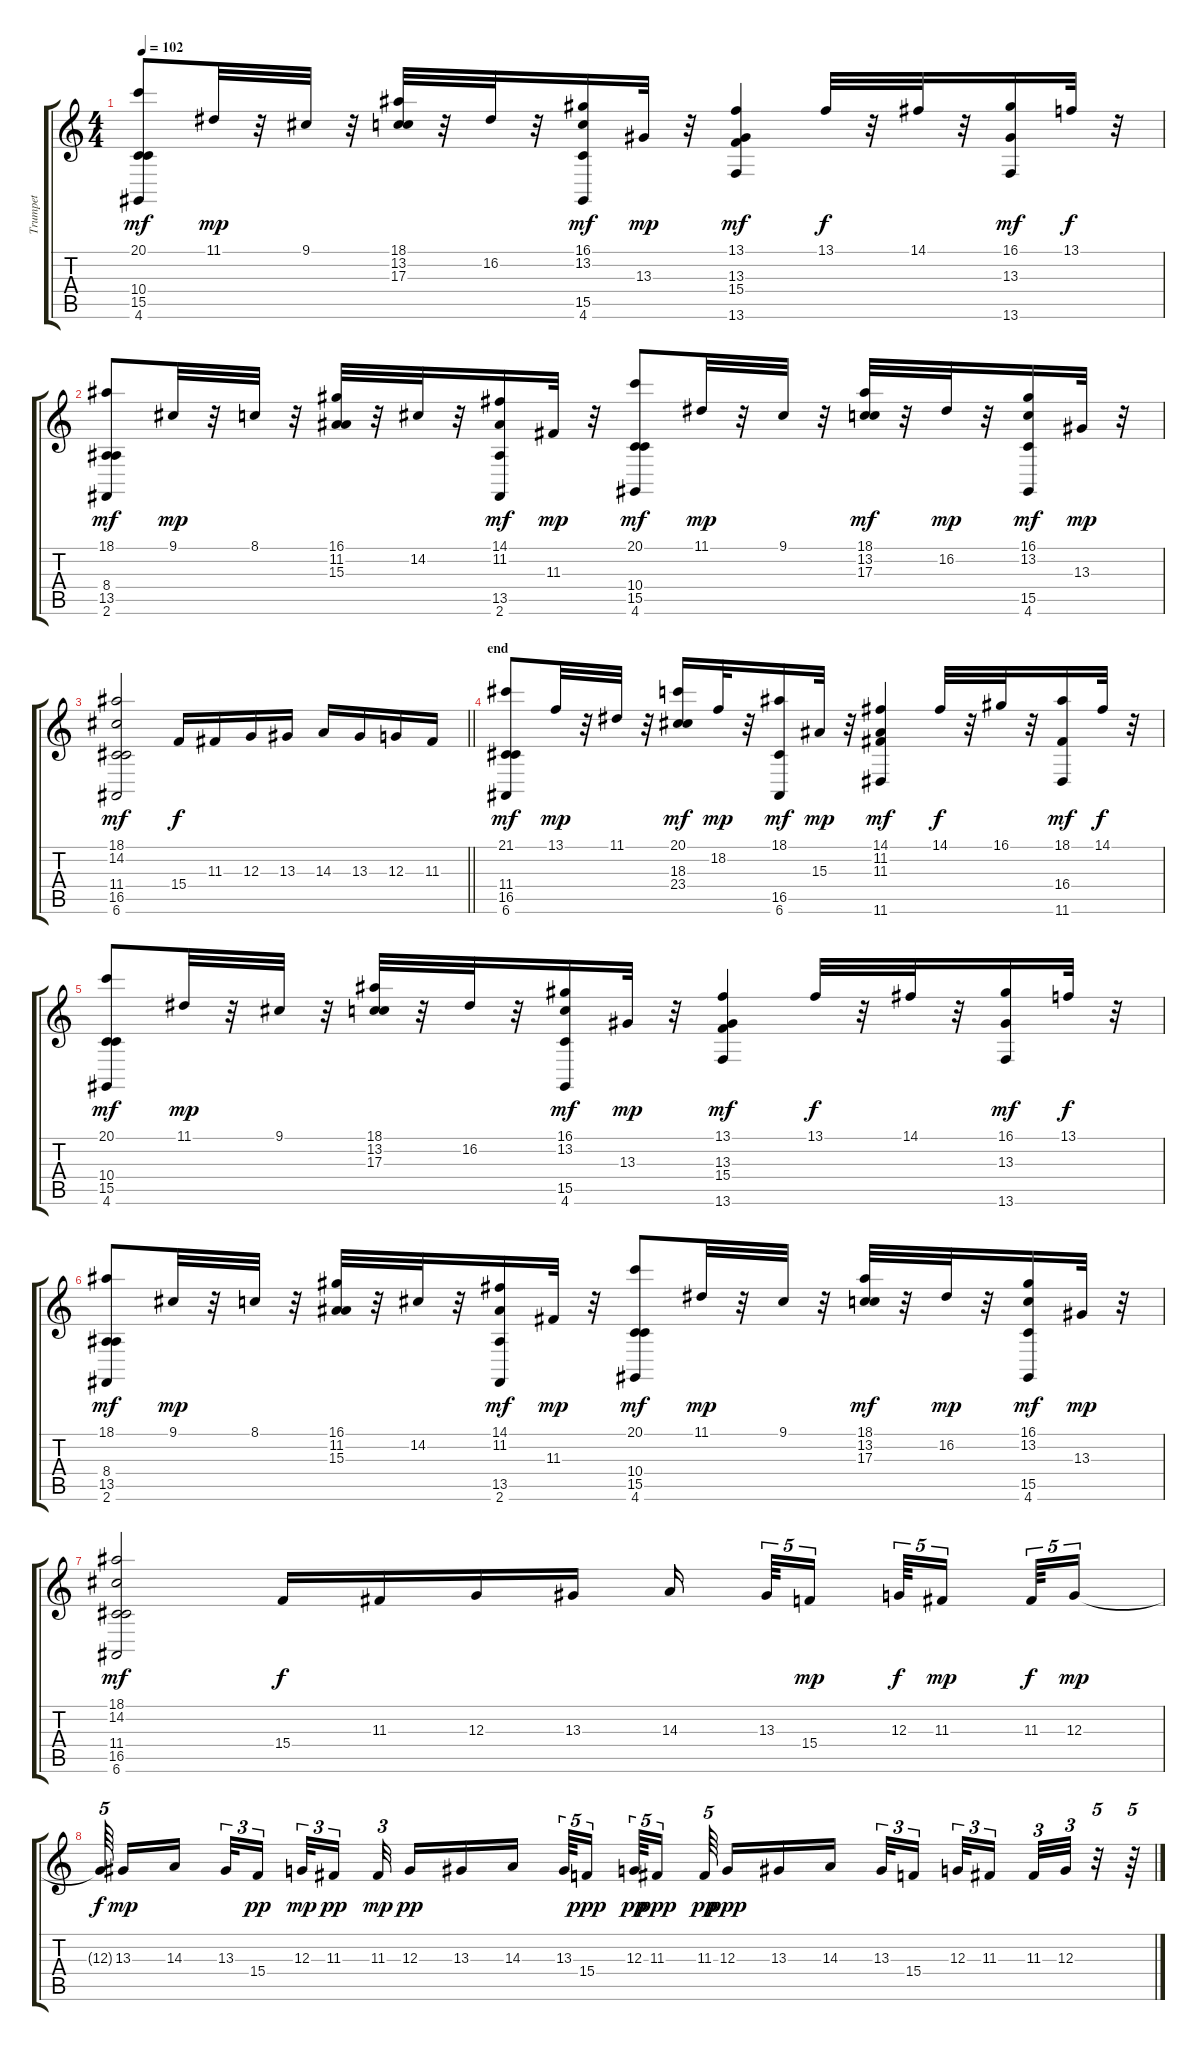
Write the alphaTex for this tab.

\track ("Trumpet" "Trumpet") {instrument trumpet}
\staff {score tabs}
\tuning (E4 B3 G3 D3 A2 E2) {hide}
\ts (4 4)
\tempo 102
\clef g2
\ks c
(20.1 10.4 15.5 4.6).8{dy mf} 11.1.32{dy mp} r.32 9.1.32 r.32 (18.1 13.2 17.3).32 r.32 16.2.32 r.32 (16.1 13.2 15.5 4.6).16{dy mf} 13.3.32{dy mp} r.32 (13.1 13.3 15.4 13.6).4{dy mf} 13.1.32{dy f} r.32 14.1.32 r.32 (16.1 13.3 13.6).16{dy mf} 13.1.32{dy f} r.32 |
(18.1 8.4 13.5 2.6).8{dy mf} 9.1.32{dy mp} r.32 8.1.32 r.32 (16.1 11.2 15.3).32 r.32 14.2.32 r.32 (14.1 11.2 13.5 2.6).16{dy mf} 11.3.32{dy mp} r.32 (20.1 10.4 15.5 4.6).8{dy mf} 11.1.32{dy mp} r.32 9.1.32 r.32 (18.1 13.2 17.3).32{dy mf} r.32 16.2.32{dy mp} r.32 (16.1 13.2 15.5 4.6).16{dy mf} 13.3.32{dy mp} r.32 |
\barLineRight lightlight
(18.1 14.2 11.4 16.5 6.6).2{dy mf} 15.4.16{dy f} 11.3.16 12.3.16 13.3.16 14.3.16 13.3.16 12.3.16 11.3.16 |
\section ("" "end")
(21.1 11.4 16.5 6.6).8{dy mf} 13.1.32{dy mp} r.32 11.1.32 r.32 (20.1 18.3 23.4).16{dy mf} 18.2.32{dy mp} r.32 (18.1 16.5 6.6).16{dy mf} 15.3.32{dy mp} r.32 (14.1 11.2 11.3 11.6).4{dy mf} 14.1.32{dy f} r.32 16.1.32 r.32 (18.1 16.4 11.6).16{dy mf} 14.1.32{dy f} r.32 |
(20.1 10.4 15.5 4.6).8{dy mf} 11.1.32{dy mp} r.32 9.1.32 r.32 (18.1 13.2 17.3).32 r.32 16.2.32 r.32 (16.1 13.2 15.5 4.6).16{dy mf} 13.3.32{dy mp} r.32 (13.1 13.3 15.4 13.6).4{dy mf} 13.1.32{dy f} r.32 14.1.32 r.32 (16.1 13.3 13.6).16{dy mf} 13.1.32{dy f} r.32 |
(18.1 8.4 13.5 2.6).8{dy mf} 9.1.32{dy mp} r.32 8.1.32 r.32 (16.1 11.2 15.3).32 r.32 14.2.32 r.32 (14.1 11.2 13.5 2.6).16{dy mf} 11.3.32{dy mp} r.32 (20.1 10.4 15.5 4.6).8{dy mf} 11.1.32{dy mp} r.32 9.1.32 r.32 (18.1 13.2 17.3).32{dy mf} r.32 16.2.32{dy mp} r.32 (16.1 13.2 15.5 4.6).16{dy mf} 13.3.32{dy mp} r.32 |
(18.1 14.2 11.4 16.5 6.6).2{dy mf} 15.4.16{dy f} 11.3.16 12.3.16 13.3.16 14.3.16{beam splitsecondary} 13.3.64{tu (5 4)} 15.4.16{tu (5 4) dy mp beam splitsecondary} 12.3.64{tu (5 4) dy f} 11.3.16{tu (5 4) dy mp beam splitsecondary} 11.3.64{tu (5 4) dy f} 12.3.16{tu (5 4) dy mp} |
12.3{t}.64{tu (5 4) dy f beam splitsecondary} 13.3.16{dy mp} 14.3.16{beam splitsecondary} 13.3.32{tu (3 2)} 15.4.16{tu (3 2) dy pp beam splitsecondary} 12.3.32{tu (3 2) dy mp} 11.3.16{tu (3 2) dy pp} 11.3.32{tu (3 2) dy mp beam splitsecondary} 12.3.16{dy pp} 13.3.16 14.3.16{beam splitsecondary} 13.3.64{tu (5 4)} 15.4.16{tu (5 4) dy ppp} 12.3.64{tu (5 4) dy pp} 11.3.16{tu (5 4) dy ppp beam splitsecondary} 11.3.64{tu (5 4) dy pp beam splitsecondary} 12.3.16{dy ppp} 13.3.16 14.3.16 13.3.32{tu (3 2)} 15.4.16{tu (3 2) beam splitsecondary} 12.3.32{tu (3 2)} 11.3.16{tu (3 2) beam splitsecondary} 11.3.32{tu (3 2)} 12.3.32{tu (3 2)} r.32{tu (5 4)} r.64{tu (5 4)}
